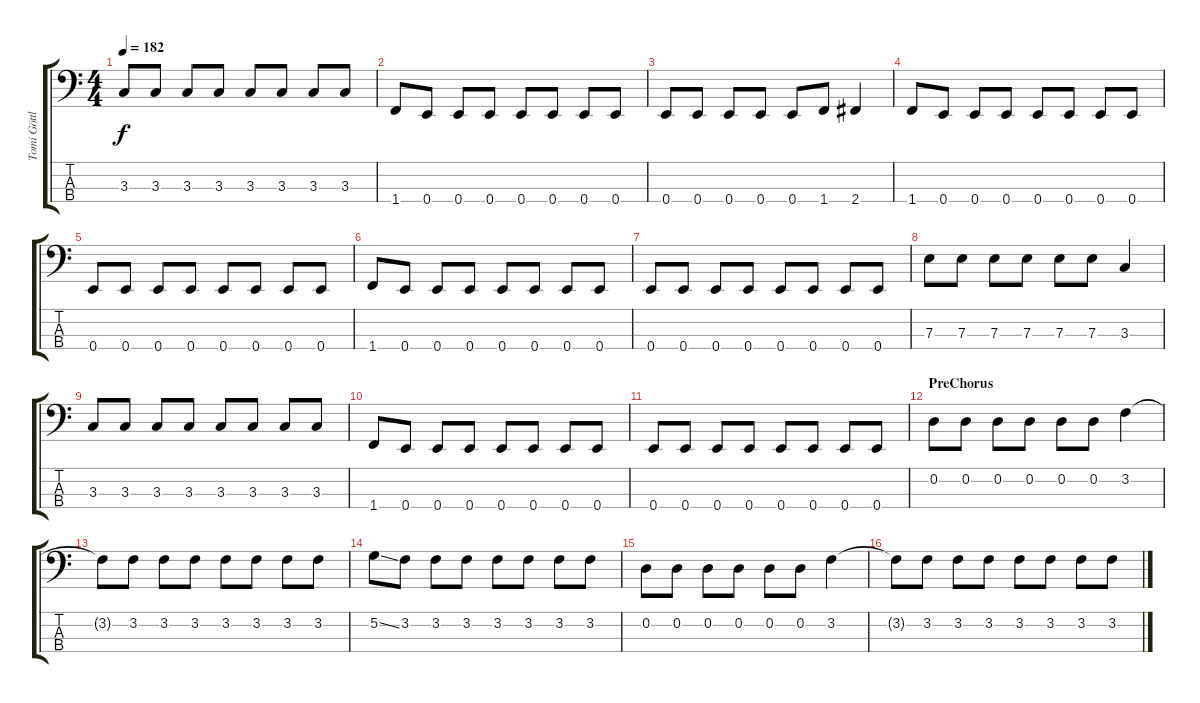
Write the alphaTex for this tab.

\track ("Tomi Göttlich" "Tomi Göttl") {instrument electricbasspick}
\staff {score tabs}
\tuning (G2 D2 A1 E1) {hide}
\ts (4 4)
\tempo 182
\clef f4
\ks c
3.3.8{dy f} 3.3.8 3.3.8 3.3.8 3.3.8 3.3.8 3.3.8 3.3.8 |
1.4.8 0.4.8 0.4.8 0.4.8 0.4.8 0.4.8 0.4.8 0.4.8 |
0.4.8 0.4.8 0.4.8 0.4.8 0.4.8 1.4.8 2.4.4 |
1.4.8 0.4.8 0.4.8 0.4.8 0.4.8 0.4.8 0.4.8 0.4.8 |
0.4.8 0.4.8 0.4.8 0.4.8 0.4.8 0.4.8 0.4.8 0.4.8 |
1.4.8 0.4.8 0.4.8 0.4.8 0.4.8 0.4.8 0.4.8 0.4.8 |
0.4.8 0.4.8 0.4.8 0.4.8 0.4.8 0.4.8 0.4.8 0.4.8 |
7.3.8 7.3.8 7.3.8 7.3.8 7.3.8 7.3.8 3.3.4 |
3.3.8 3.3.8 3.3.8 3.3.8 3.3.8 3.3.8 3.3.8 3.3.8 |
1.4.8 0.4.8 0.4.8 0.4.8 0.4.8 0.4.8 0.4.8 0.4.8 |
0.4.8 0.4.8 0.4.8 0.4.8 0.4.8 0.4.8 0.4.8 0.4.8 |
\section ("" "PreChorus")
0.2.8 0.2.8 0.2.8 0.2.8 0.2.8 0.2.8 3.2.4 |
3.2{t}.8 3.2.8 3.2.8 3.2.8 3.2.8 3.2.8 3.2.8 3.2.8 |
5.2{ss}.8 3.2.8 3.2.8 3.2.8 3.2.8 3.2.8 3.2.8 3.2.8 |
0.2.8 0.2.8 0.2.8 0.2.8 0.2.8 0.2.8 3.2.4 |
3.2{t}.8 3.2.8 3.2.8 3.2.8 3.2.8 3.2.8 3.2.8 3.2.8
